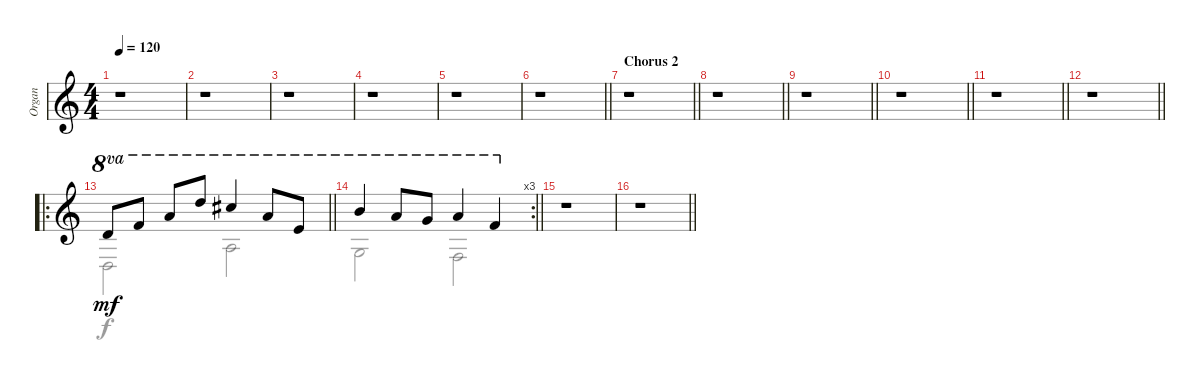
\track ("Organ" "Organ") {instrument drawbarorgan}
\staff {score}
\tuning (E4 B3 G3 D3 A2 E2) {hide}
\voice
\ts (4 4)
\tempo 120
\clef g2
\ks c
r.1{dy f} |
r.1 |
r.1 |
r.1 |
r.1 |
\barLineRight lightlight
r.1 |
\section ("" "Chorus 2")
\barLineRight lightlight
r.1 |
\barLineRight lightlight
r.1 |
\barLineRight lightlight
r.1 |
\barLineRight lightlight
r.1 |
\barLineRight lightlight
r.1 |
\barLineRight lightlight
r.1 |
\ro
\barLineRight lightlight
15.2.8{ot 8va dy mf} 13.1.8{ot 8va} 17.1.8{ot 8va} 22.1.8{ot 8va} 21.1.4{ot 8va} 22.2.8{ot 8va} 21.3.8{ot 8va} |
\rc 3
\barLineRight lightlight
19.1.4{ot 8va} 17.1.8{ot 8va} 15.1.8{ot 8va} 17.1.4{ot 8va} 18.2.4{ot 8va} |
r.1 |
\barLineRight lightlight
r.1
\voice
\clef g2
\ottava regular
\simile none
\ks c
r.1{dy f} |
r.1 |
r.1 |
r.1 |
r.1 |
\barLineRight lightlight
r.1 |
\barLineRight lightlight
r.1 |
\barLineRight lightlight
r.1 |
\barLineRight lightlight
r.1 |
\barLineRight lightlight
r.1 |
\barLineRight lightlight
r.1 |
\barLineRight lightlight
r.1 |
\barLineRight lightlight
0.4.2 2.3.2 |
\barLineRight lightlight
0.3.2 3.4.2 |
r.1 |
\barLineRight lightlight
r.1
